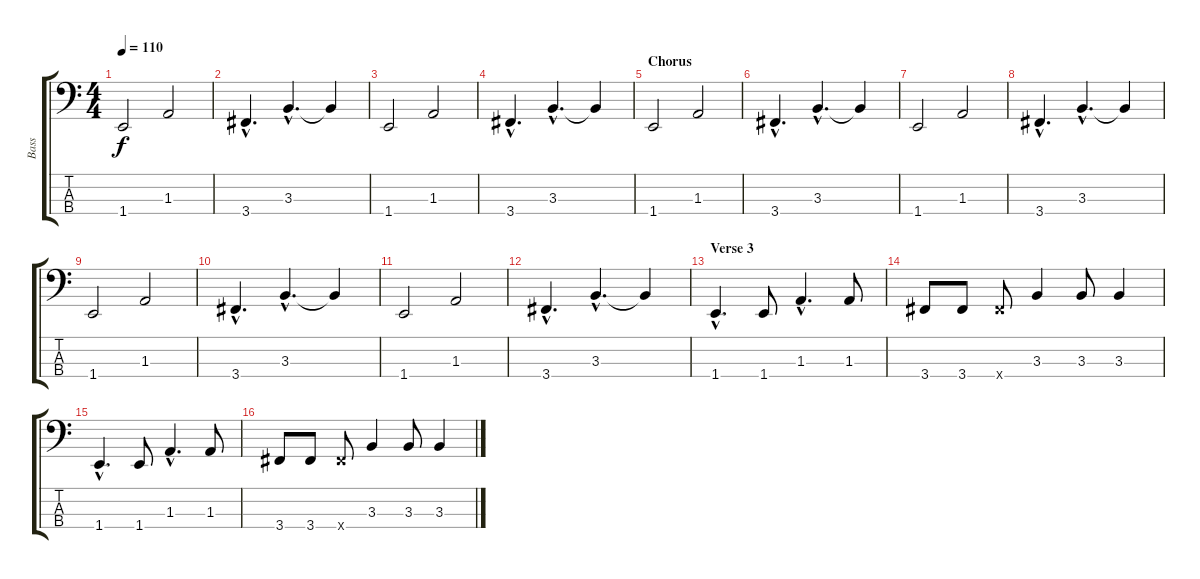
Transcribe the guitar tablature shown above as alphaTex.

\track ("Bass" "Bass") {instrument electricbassfinger}
\staff {score tabs}
\tuning (Gb2 Db2 Ab1 Eb1) {hide}
\ts (4 4)
\tempo 110
\clef f4
\ks c
1.4.2{dy f} 1.3.2 |
3.4{hac}.4{d} 3.3{hac}.4{d} 3.3{t}.4 |
1.4.2 1.3.2 |
3.4{hac}.4{d} 3.3{hac}.4{d} 3.3{t}.4 |
\section ("" "Chorus")
1.4.2 1.3.2 |
3.4{hac}.4{d} 3.3{hac}.4{d} 3.3{t}.4 |
1.4.2 1.3.2 |
3.4{hac}.4{d} 3.3{hac}.4{d} 3.3{t}.4 |
1.4.2 1.3.2 |
3.4{hac}.4{d} 3.3{hac}.4{d} 3.3{t}.4 |
1.4.2 1.3.2 |
3.4{hac}.4{d} 3.3{hac}.4{d} 3.3{t}.4 |
\section ("" "Verse 3")
1.4{hac}.4{d} 1.4.8 1.3{hac}.4{d} 1.3.8 |
3.4.8 3.4.8 3.4{x}.8 3.3.4 3.3.8 3.3.4 |
1.4{hac}.4{d} 1.4.8 1.3{hac}.4{d} 1.3.8 |
3.4.8 3.4.8 3.4{x}.8 3.3.4 3.3.8 3.3.4
